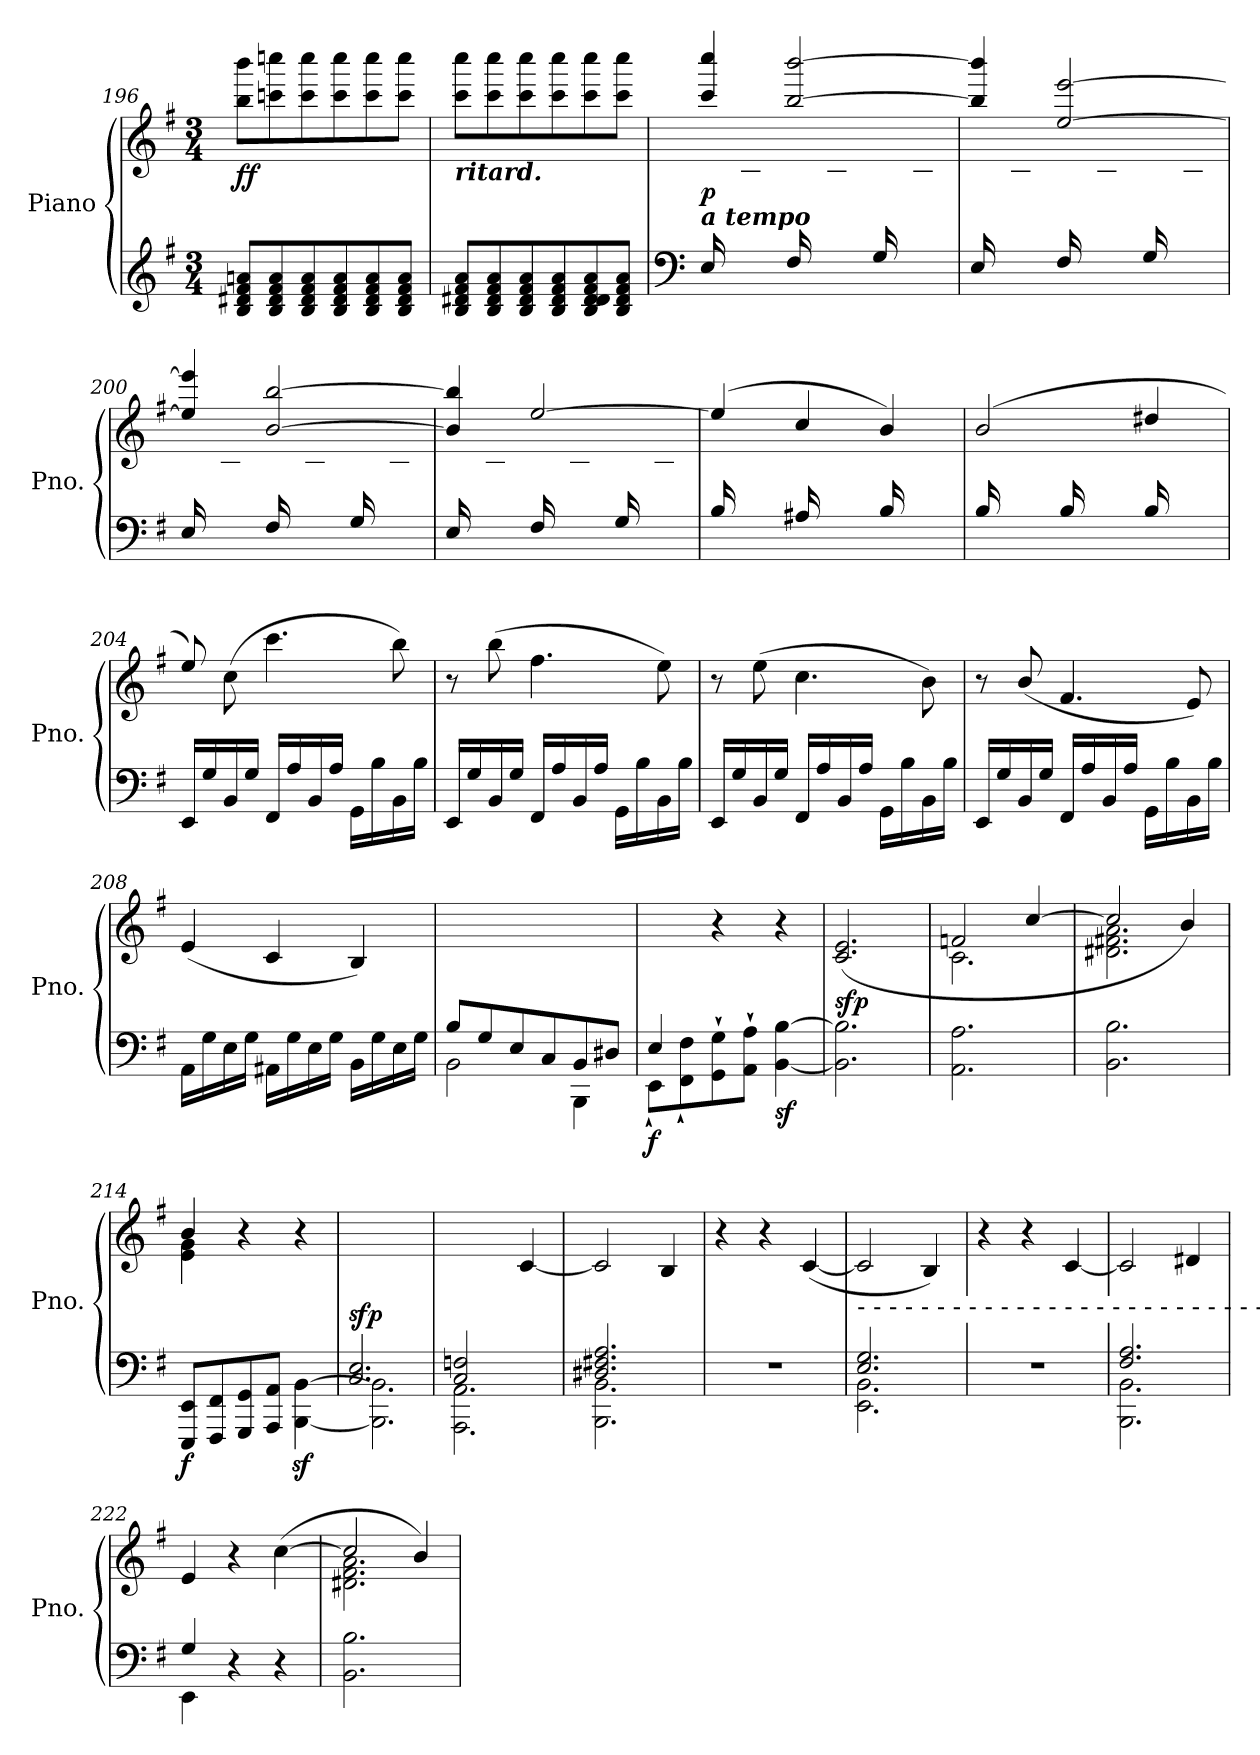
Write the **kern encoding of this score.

**kern	**kern	**dynam
*part1	*part1	*part1
*staff2	*staff1	*staff1/2
*I"Piano	*	*
*I'Pno.	*	*
*clefG2	*clefG2	*
*k[f#]	*k[f#]	*
*M3/4	*M3/4	*
=196	=196	=196
!	!	!LO:DY:b
8B/ 8d#X/ 8f#/ 8an/L	8bb\ 8bbb\L	ff
8B/ 8d#/ 8f#/ 8a/	8cccn\ 8ccccn\	.
8B/ 8d#/ 8f#/ 8a/	8ccc\ 8cccc\	.
8B/ 8d#/ 8f#/ 8a/	8ccc\ 8cccc\	.
8B/ 8d#/ 8f#/ 8a/	8ccc\ 8cccc\	.
8B/ 8d#/ 8f#/ 8a/J	8ccc\ 8cccc\J	.
=197	=197	=197
!	!LO:TX:b:Bi:t=ritard.	!
!	!	!LO:DY:b
8B/ 8d#X/ 8f#/ 8a/L	8ccc\ 8cccc\L	other-dynamics
8B/ 8d#/ 8f#/ 8a/	8ccc\ 8cccc\	.
8B/ 8d#/ 8f#/ 8a/	8ccc\ 8cccc\	.
8B/ 8d#/ 8f#/ 8a/	8ccc\ 8cccc\	.
8B/ 8d#/ 8d#/ 8f#/ 8a/	8ccc\ 8cccc\	.
8B/ 8d#/ 8f#/ 8a/J	8ccc\ 8cccc\J	.
=198	=198	=198
*clefF4	*	*
*	*^	*
!	!LO:TX:b:Bi:t=a tempo	!	!
!	!	!	!LO:DY:b
16E/LL	4ccc/ 4cccc/	16ryy	p
8.ryy	.	16g\	.
.	.	16B\	.
.	.	16g\JJ	.
16F#/LL	[2bb/ [2bbb/	16ryy	.
8.ryy	.	16a\	.
.	.	16B\	.
.	.	16a\JJ	.
16G/LL	.	16ryy	.
8.ryy	.	16b\	.
.	.	16B\	.
.	.	16b\JJ	.
=199	=199	=199	=199
16E/LL	4bb/] 4bbb/]	16ryy	.
8.ryy	.	16g\	.
.	.	16B\	.
.	.	16g\JJ	.
16F#/LL	[2ee/ [2eee/	16ryy	.
8.ryy	.	16a\	.
.	.	16B\	.
.	.	16a\JJ	.
16G/LL	.	16ryy	.
8.ryy	.	16b\	.
.	.	16B\	.
.	.	16b\JJ	.
=200	=200	=200	=200
16E/LL	4ee/] 4eee/]	16ryy	.
8.ryy	.	16g\	.
.	.	16B\	.
.	.	16g\JJ	.
16F#/LL	[2b/ [2bb/	16ryy	.
8.ryy	.	16a\	.
.	.	16B\	.
.	.	16a\JJ	.
16G/LL	.	16ryy	.
8.ryy	.	16b\	.
.	.	16B\	.
.	.	16b\JJ	.
=201	=201	=201	=201
16E/LL	4b/] 4bb/]	16ryy	.
8.ryy	.	16g\	.
.	.	16B\	.
.	.	16g\JJ	.
16F#/LL	[2ee/	16ryy	.
8.ryy	.	16a\	.
.	.	16B\	.
.	.	16a\JJ	.
16G/LL	.	16ryy	.
8.ryy	.	16b\	.
.	.	16B\	.
.	.	16b\JJ	.
=202	=202	=202	=202
16B/LL	(>4ee/]	16ryy	.
8.ryy	.	16g\	.
.	.	16e\	.
.	.	16g\JJ	.
16A#X/LL	4cc/	16ryy	.
8.ryy	.	16g\	.
.	.	16e\	.
.	.	16g\JJ	.
16B/LL	4b/)	16ryy	.
8.ryy	.	16g\	.
.	.	16e\	.
.	.	16g\JJ	.
=203	=203	=203	=203
16B/LL	(>2b/	16ryy	.
8.ryy	.	16g\	.
.	.	16e\	.
.	.	16g\JJ	.
16B/LL	.	16ryy	.
8.ryy	.	16g\	.
.	.	16e\	.
.	.	16g\JJ	.
16B/LL	4dd#X/	16ryy	.
8.ryy	.	16a\	.
.	.	16f#\	.
.	.	16a\JJ	.
*	*v	*v	*
=204	=204	=204
16EE/LL	8ee/)	.
16G/	.	.
16BB/	(>8cc\	.
16G/JJ	.	.
16FF#/LL	4.ccc\	.
16A/	.	.
16BB/	.	.
16A/JJ	.	.
16GG\LL	.	.
16B\	.	.
16BB\	8bb\)	.
16B\JJ	.	.
=205	=205	=205
16EE/LL	8r	.
16G/	.	.
16BB/	(>8bb\	.
16G/JJ	.	.
16FF#/LL	4.ff#\	.
16A/	.	.
16BB/	.	.
16A/JJ	.	.
16GG\LL	.	.
16B\	.	.
16BB\	8ee\)	.
16B\JJ	.	.
=206	=206	=206
16EE/LL	8r	.
16G/	.	.
16BB/	(>8ee\	.
16G/JJ	.	.
16FF#/LL	4.cc\	.
16A/	.	.
16BB/	.	.
16A/JJ	.	.
16GG\LL	.	.
16B\	.	.
16BB\	8b\)	.
16B\JJ	.	.
=207	=207	=207
16EE/LL	8r	.
16G/	.	.
16BB/	(>8b/	.
16G/JJ	.	.
16FF#/LL	4.f#/	.
16A/	.	.
16BB/	.	.
16A/JJ	.	.
16GG\LL	.	.
16B\	.	.
16BB\	8e/)	.
16B\JJ	.	.
=208	=208	=208
16AA\LL	(<4e/	.
16G\	.	.
16E\	.	.
16G\JJ	.	.
16AA#X\LL	4c/	.
16G\	.	.
16E\	.	.
16G\JJ	.	.
16BB\LL	4B/)	.
16G\	.	.
16E\	.	.
16G\JJ	.	.
=209	=209	=209
*^	*	*
8B/L	2BB\	2.ryy	.
8G/	.	.	.
8E/	.	.	.
8C/	.	.	.
8BB/	4BBB\	.	.
8D#X/J	.	.	.
=210	=210	=210	=210
!	!	!	!LO:DY:b=2
4E/	8EE`\L	4ryy	f
.	8FF#\` 8F#\`	.	.
2ryy	8GG\` 8G\`	4r	.
.	8AA\` 8A\`J	.	.
!	!	!	!LO:DY:b=2
.	[4BB\ [4B\	4r	sf
=211	=211	=211	=211
!	!	!	!LO:DY:b
*v	*v	*	*
2.BB\] 2.B\]	(>2.c/ 2.e/	sfp
=212	=212	=212
*	*^	*
2.AA\ 2.A\	2fn/	2.c\	.
.	[4cc/	.	.
=213	=213	=213	=213
2.BB\ 2.B\	2cc/]	2.d#X\ 2.f#X\ 2.a\	.
.	4b/)	.	.
=214	=214	=214	=214
!	!	!	!LO:DY:b=2
8EEE/ 8EE/L	4b/	4e\ 4g\	f
8FFF#/ 8FF#/	.	.	.
8GGG/ 8GG/	4r	2ryy	.
8AAA/ 8AA/J	.	.	.
[4BBB\z< [4BB\z<	4r	.	.
*	*v	*v	*
=215	=215	=215
*^	*	*
!	!	!	!LO:DY:a=2
(>2.C/ 2.E/	2.BBB\] 2.BB\]	2.ryy	sfp
=216	=216	=216	=216
2C/ 2Fn/	2.AAA\ 2.AA\	2ryy	.
4ryy	.	[4c/	.
=217	=217	=217	=217
2.D#X/ 2.F#X/ 2.A/	2.BBB\ 2.BB\	2c/]	.
.	.	4B/)	.
*v	*v	*	*
=218	=218	=218
2.r	4r	.
.	4r	.
!	!	!LO:DY:b
.	(>[4c/	other-dynamics
=219	=219	=219
*^	*	*
!	!	!LO:TX:b:t=-  -  -  -  -  -  -  -  -  -  -  -  -  -  -  -  -  -  -  -  -  -  -  -  -  -  -  -  -  -  -  -  -  -  -  -  -  -  -  -  -  -  -  -  -  -  -  -  -  -  -  -  -  -  -	!
2.E/ 2.G/	2.EE\ 2.BB\	2c/]	.
.	.	4B/)	.
*v	*v	*	*
=220	=220	=220
2.r	4r	.
.	4r	.
.	[4c/	.
=221	=221	=221
*^	*	*
2.F#/ 2.A/	2.BBB\ 2.BB\	2c/]	.
.	.	4d#X/	.
=222	=222	=222	=222
4G/	4EE\	4e/	.
4r	2ryy	4r	.
4r	.	(>[4cc\	.
*v	*v	*	*
=223	=223	=223
*	*^	*
2.BB\ 2.B\	2cc/]	2.d#X\ 2.f#\ 2.a\	.
.	4b/)	.	.
*	*v	*v	*
=	=	=
*-	*-	*-
